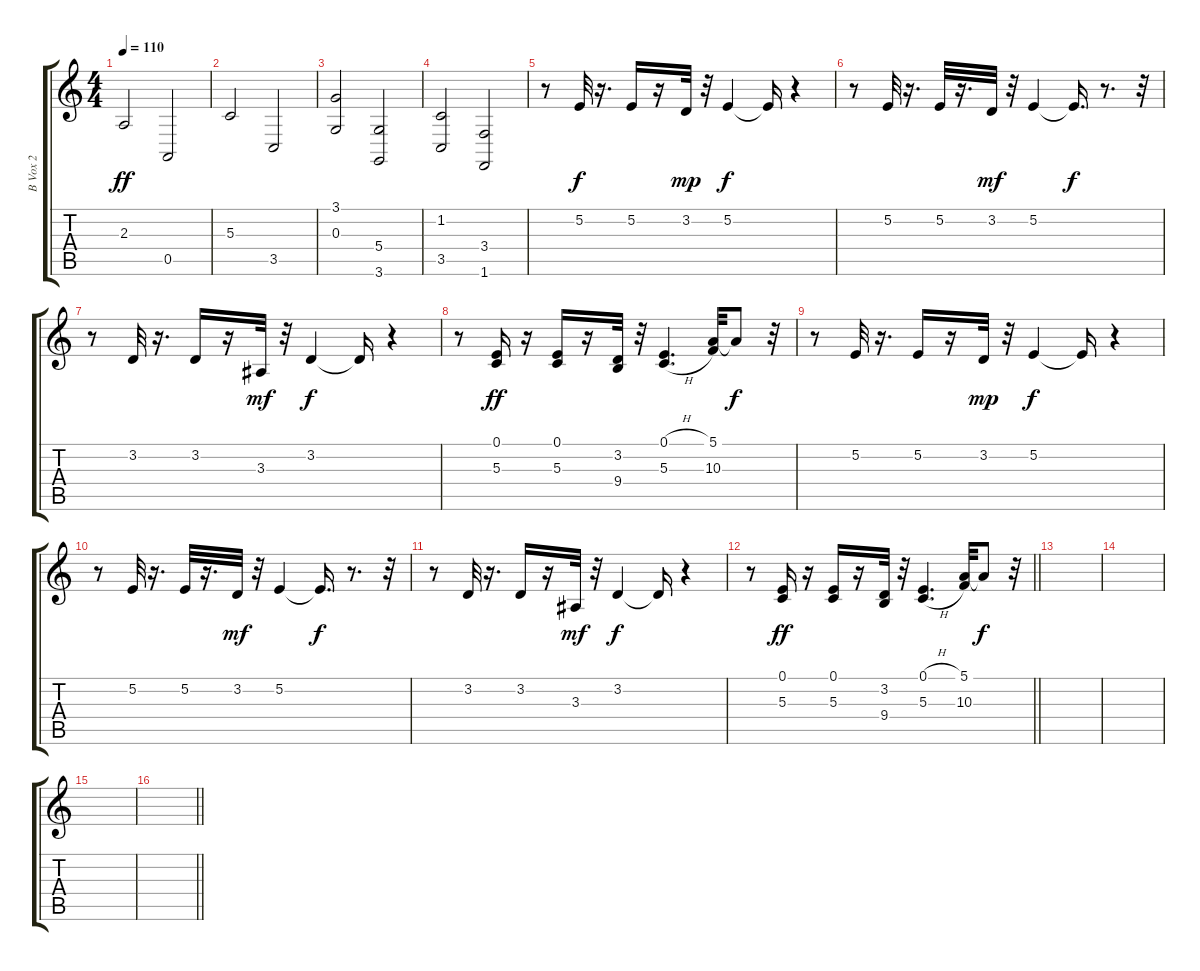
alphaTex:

\track ("B Vox 2" "B Vox 2") {instrument altosax}
\staff {score tabs}
\tuning (E4 B3 G3 D3 A2 E2) {hide}
\ts (4 4)
\tempo 110
\clef g2
\ks c
2.3.2{dy ff} 0.5.2 |
5.3.2 3.5.2 |
(3.1 0.3).2 (5.4 3.6).2 |
(1.2 3.5).2 (3.4 1.6).2 |
r.8 5.2.32{dy f} r.16{d} 5.2.16 r.16 3.2.32{dy mp} r.32 5.2.4{dy f} 5.2{t}.16 r.4 |
r.8 5.2.32 r.16{d} 5.2.32 r.16{d} 3.2.32{dy mf} r.32 5.2.4 5.2{t}.16{d dy f} r.8{d} r.32 |
r.8 3.2.32 r.16{d} 3.2.16 r.16 3.3.32{dy mf} r.32 3.2.4{dy f} 3.2{t}.16 r.4 |
r.8 (0.1 5.3).16{dy ff} r.16 (0.1 5.3).16 r.16 (3.2 9.4).32 r.32 (0.1{h} 5.3{h}).4{d} (5.1 10.3).32 5.1{t}.8{dy f} r.32 |
r.8 5.2.32 r.16{d} 5.2.16 r.16 3.2.32{dy mp} r.32 5.2.4{dy f} 5.2{t}.16 r.4 |
r.8 5.2.32 r.16{d} 5.2.32 r.16{d} 3.2.32{dy mf} r.32 5.2.4 5.2{t}.16{d dy f} r.8{d} r.32 |
r.8 3.2.32 r.16{d} 3.2.16 r.16 3.3.32{dy mf} r.32 3.2.4{dy f} 3.2{t}.16 r.4 |
\barLineRight lightlight
r.8 (0.1 5.3).16{dy ff} r.16 (0.1 5.3).16 r.16 (3.2 9.4).32 r.32 (0.1{h} 5.3{h}).4{d} (5.1 10.3).32 5.1{t}.8{dy f} r.32 |
|
|
|
\barLineRight lightlight
